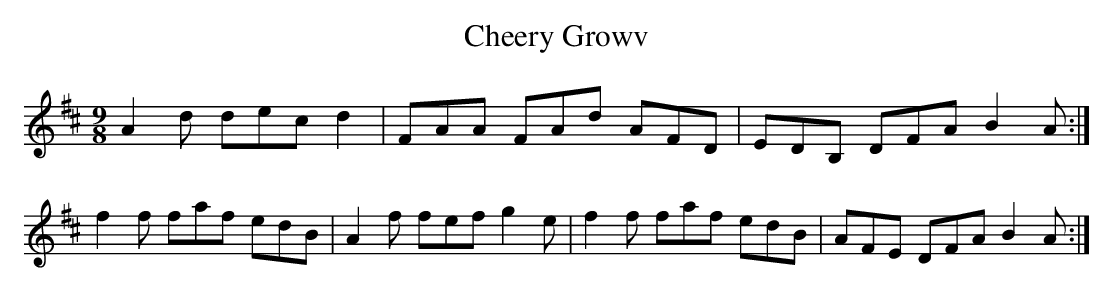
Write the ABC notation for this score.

X:1
T: Cheery Growv
M: 9/8
L: 1/8
K: Dmaj
A2 d dec d2|FAA FAd AFD|EDB, DFA B2 A:|
f2f faf edB|A2f fef g2e|f2f faf edB|AFE DFA B2A:|
